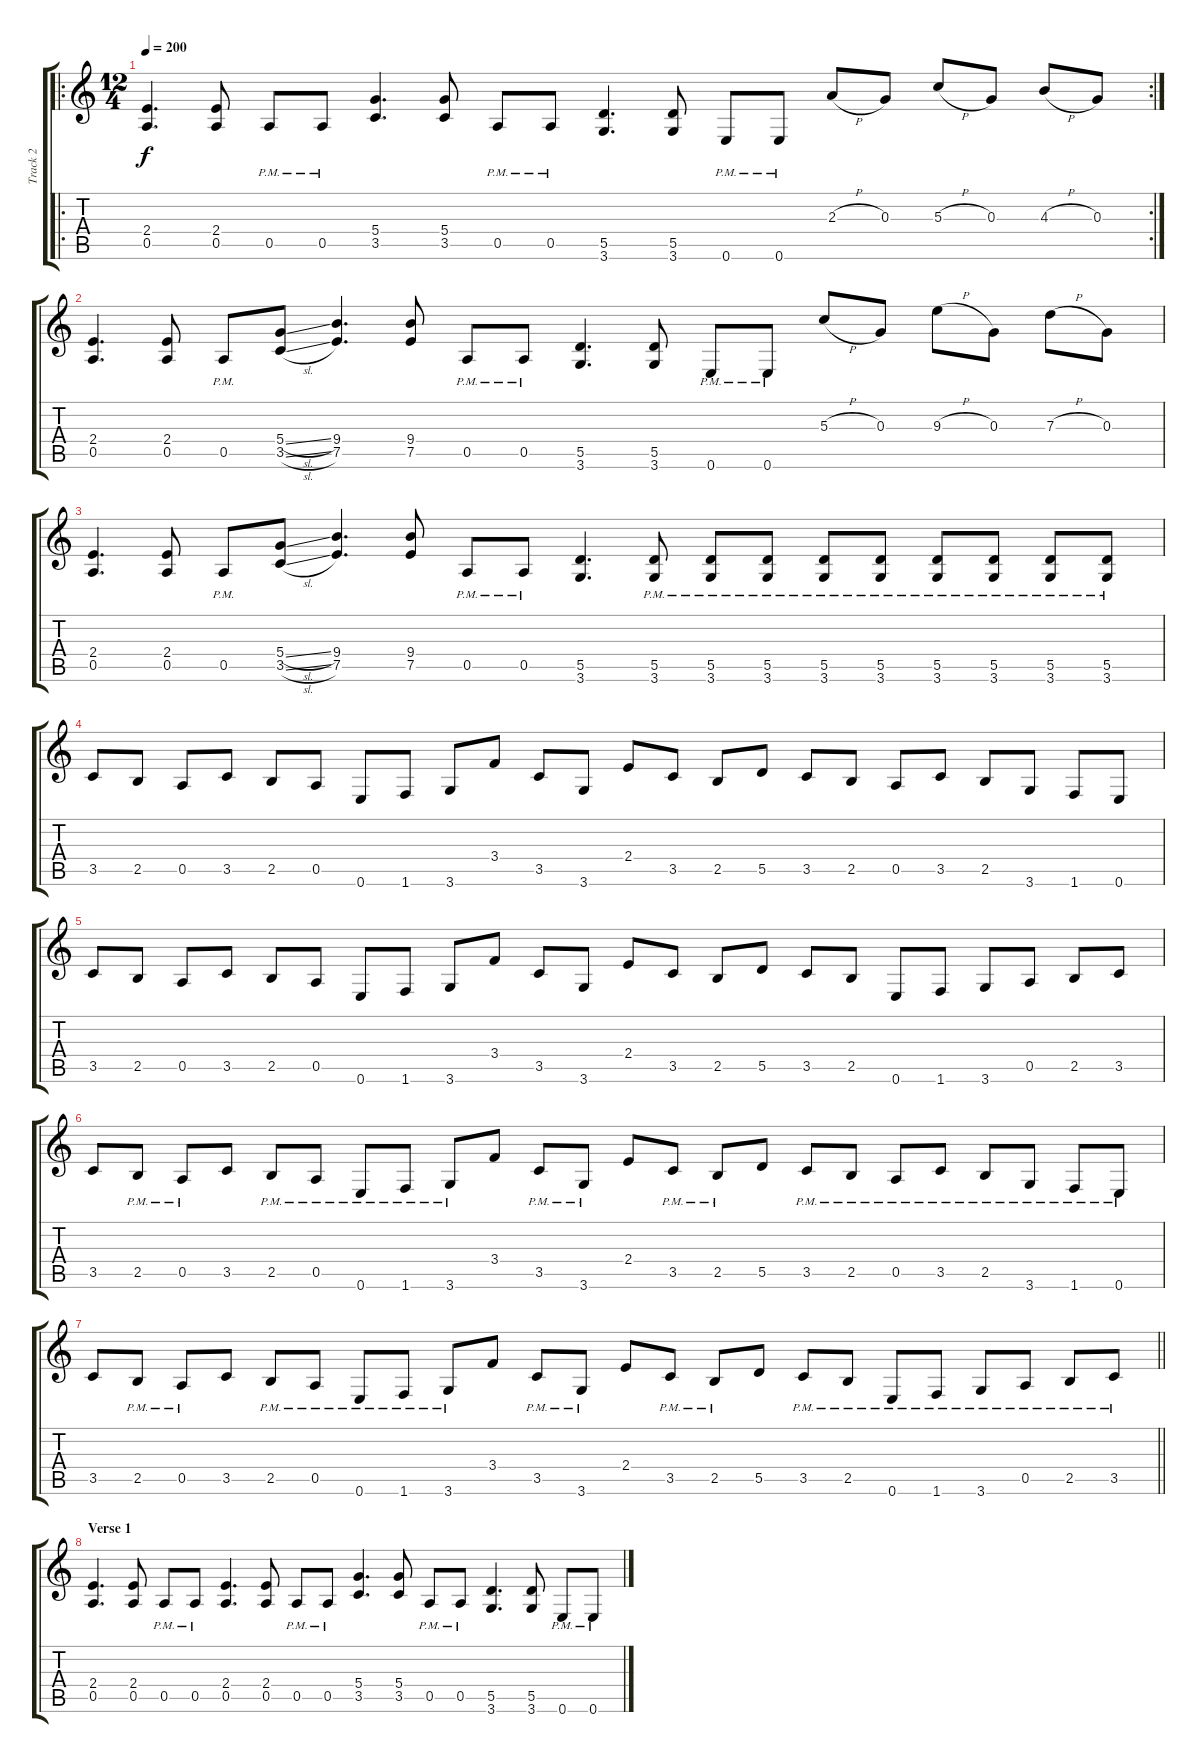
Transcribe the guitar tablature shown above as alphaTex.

\track ("Track 2" "Track 2") {instrument distortionguitar}
\staff {score tabs}
\tuning (E4 B3 G3 D3 A2 E2) {hide}
\ro
\rc 2
\ts (12 4)
\tempo 200
\clef g2
\ks c
(2.4 0.5).4{d dy f instrument distortionguitar} (2.4 0.5).8 0.5{pm}.8 0.5{pm}.8 (5.4 3.5).4{d} (5.4 3.5).8 0.5{pm}.8 0.5{pm}.8 (5.5 3.6).4{d} (5.5 3.6).8 0.6{pm}.8 0.6{pm}.8 2.3{h}.8 0.3.8 5.3{h}.8 0.3.8 4.3{h}.8 0.3.8 |
(2.4 0.5).4{d} (2.4 0.5).8 0.5{pm}.8 (5.4{sl} 3.5{sl}).8 (9.4 7.5).4{d} (9.4 7.5).8 0.5{pm}.8 0.5{pm}.8 (5.5 3.6).4{d} (5.5 3.6).8 0.6{pm}.8 0.6{pm}.8 5.3{h}.8 0.3.8 9.3{h}.8 0.3.8 7.3{h}.8 0.3.8 |
(2.4 0.5).4{d} (2.4 0.5).8 0.5{pm}.8 (5.4{sl} 3.5{sl}).8 (9.4 7.5).4{d} (9.4 7.5).8 0.5{pm}.8 0.5{pm}.8 (5.5 3.6).4{d} (5.5{pm} 3.6{pm}).8 (5.5{pm} 3.6{pm}).8 (5.5{pm} 3.6{pm}).8 (5.5{pm} 3.6{pm}).8 (5.5{pm} 3.6{pm}).8 (5.5{pm} 3.6{pm}).8 (5.5{pm} 3.6{pm}).8 (5.5{pm} 3.6{pm}).8 (5.5{pm} 3.6{pm}).8 |
3.5.8 2.5.8 0.5.8 3.5.8 2.5.8 0.5.8 0.6.8 1.6.8 3.6.8 3.4.8 3.5.8 3.6.8 2.4.8 3.5.8 2.5.8 5.5.8 3.5.8 2.5.8 0.5.8 3.5.8 2.5.8 3.6.8 1.6.8 0.6.8 |
3.5.8 2.5.8 0.5.8 3.5.8 2.5.8 0.5.8 0.6.8 1.6.8 3.6.8 3.4.8 3.5.8 3.6.8 2.4.8 3.5.8 2.5.8 5.5.8 3.5.8 2.5.8 0.6.8 1.6.8 3.6.8 0.5.8 2.5.8 3.5.8 |
3.5.8 2.5{pm}.8 0.5{pm}.8 3.5.8 2.5{pm}.8 0.5{pm}.8 0.6{pm}.8 1.6{pm}.8 3.6{pm}.8 3.4.8 3.5{pm}.8 3.6{pm}.8 2.4.8 3.5{pm}.8 2.5{pm}.8 5.5.8 3.5{pm}.8 2.5{pm}.8 0.5{pm}.8 3.5{pm}.8 2.5{pm}.8 3.6{pm}.8 1.6{pm}.8 0.6{pm}.8 |
\barLineRight lightlight
3.5.8 2.5{pm}.8 0.5{pm}.8 3.5.8 2.5{pm}.8 0.5{pm}.8 0.6{pm}.8 1.6{pm}.8 3.6{pm}.8 3.4.8 3.5{pm}.8 3.6{pm}.8 2.4.8 3.5{pm}.8 2.5{pm}.8 5.5.8 3.5{pm}.8 2.5{pm}.8 0.6{pm}.8 1.6{pm}.8 3.6{pm}.8 0.5{pm}.8 2.5{pm}.8 3.5{pm}.8 |
\section ("" "Verse 1")
(2.4 0.5).4{d} (2.4 0.5).8 0.5{pm}.8 0.5{pm}.8 (2.4 0.5).4{d} (2.4 0.5).8 0.5{pm}.8 0.5{pm}.8 (5.4 3.5).4{d} (5.4 3.5).8 0.5{pm}.8 0.5{pm}.8 (5.5 3.6).4{d} (5.5 3.6).8 0.6{pm}.8 0.6{pm}.8
